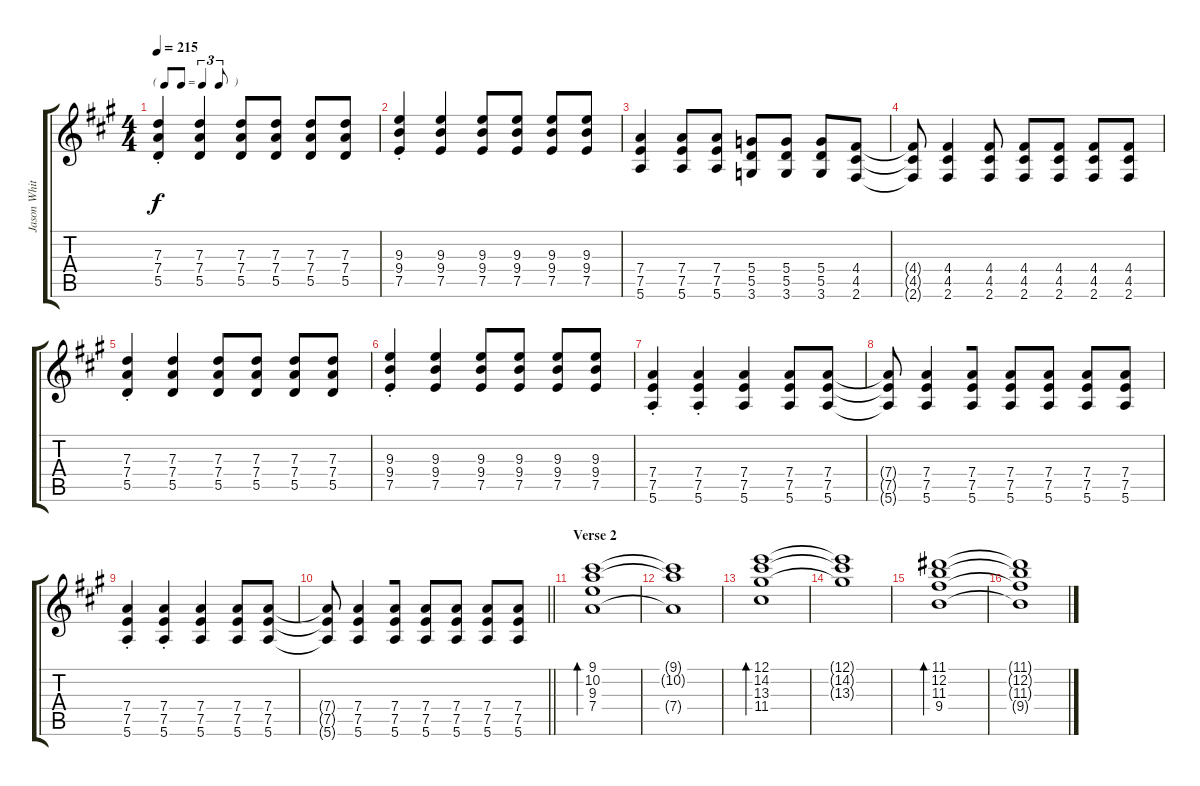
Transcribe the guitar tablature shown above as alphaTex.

\track ("Jason White (Lead Guitar)" "Jason Whit") {instrument distortionguitar}
\staff {score tabs}
\tuning (E4 B3 G3 D3 A2 E2) {hide}
\ts (4 4)
\tf triplet8th
\tempo 215
\clef g2
\ks a
(7.3{st} 7.4{st} 5.5{st}).4{dy f} (7.3 7.4 5.5).4 (7.3 7.4 5.5).8 (7.3 7.4 5.5).8 (7.3 7.4 5.5).8 (7.3 7.4 5.5).8 |
(9.3{st} 9.4{st} 7.5{st}).4 (9.3 9.4 7.5).4 (9.3 9.4 7.5).8 (9.3 9.4 7.5).8 (9.3 9.4 7.5).8 (9.3 9.4 7.5).8 |
(7.4 7.5 5.6).4 (7.4 7.5 5.6).8 (7.4 7.5 5.6).8 (5.4 5.5 3.6).8 (5.4 5.5 3.6).8 (5.4 5.5 3.6).8 (4.4 4.5 2.6).8 |
(4.4{t} 4.5{t} 2.6{t}).8 (4.4 4.5 2.6).4 (4.4 4.5 2.6).8 (4.4 4.5 2.6).8 (4.4 4.5 2.6).8 (4.4 4.5 2.6).8 (4.4 4.5 2.6).8 |
(7.3{st} 7.4{st} 5.5{st}).4 (7.3 7.4 5.5).4 (7.3 7.4 5.5).8 (7.3 7.4 5.5).8 (7.3 7.4 5.5).8 (7.3 7.4 5.5).8 |
(9.3{st} 9.4{st} 7.5{st}).4 (9.3 9.4 7.5).4 (9.3 9.4 7.5).8 (9.3 9.4 7.5).8 (9.3 9.4 7.5).8 (9.3 9.4 7.5).8 |
(7.4{st} 7.5{st} 5.6{st}).4 (7.4{st} 7.5{st} 5.6{st}).4 (7.4 7.5 5.6).4 (7.4 7.5 5.6).8 (7.4 7.5 5.6).8 |
(7.4{t} 7.5{t} 5.6{t}).8 (7.4 7.5 5.6).4{beam merge} (7.4 7.5 5.6).8 (7.4 7.5 5.6).8 (7.4 7.5 5.6).8 (7.4 7.5 5.6).8 (7.4 7.5 5.6).8 |
(7.4{st} 7.5{st} 5.6{st}).4 (7.4{st} 7.5{st} 5.6{st}).4 (7.4 7.5 5.6).4 (7.4 7.5 5.6).8 (7.4 7.5 5.6).8 |
\barLineRight lightlight
(7.4{t} 7.5{t} 5.6{t}).8 (7.4 7.5 5.6).4{beam merge} (7.4 7.5 5.6).8 (7.4 7.5 5.6).8 (7.4 7.5 5.6).8 (7.4 7.5 5.6).8 (7.4 7.5 5.6).8 |
\section ("" "Verse 2")
(9.1 10.2 9.3 7.4).1{bd 480} |
(9.1{t} 10.2{t} 7.4{t}).1 |
(12.1 14.2 13.3 11.4).1{bd 480} |
(12.1{t} 14.2{t} 13.3{t}).1 |
(11.1 12.2 11.3 9.4).1{bd 480} |
(11.1{t} 12.2{t} 11.3{t} 9.4{t}).1
